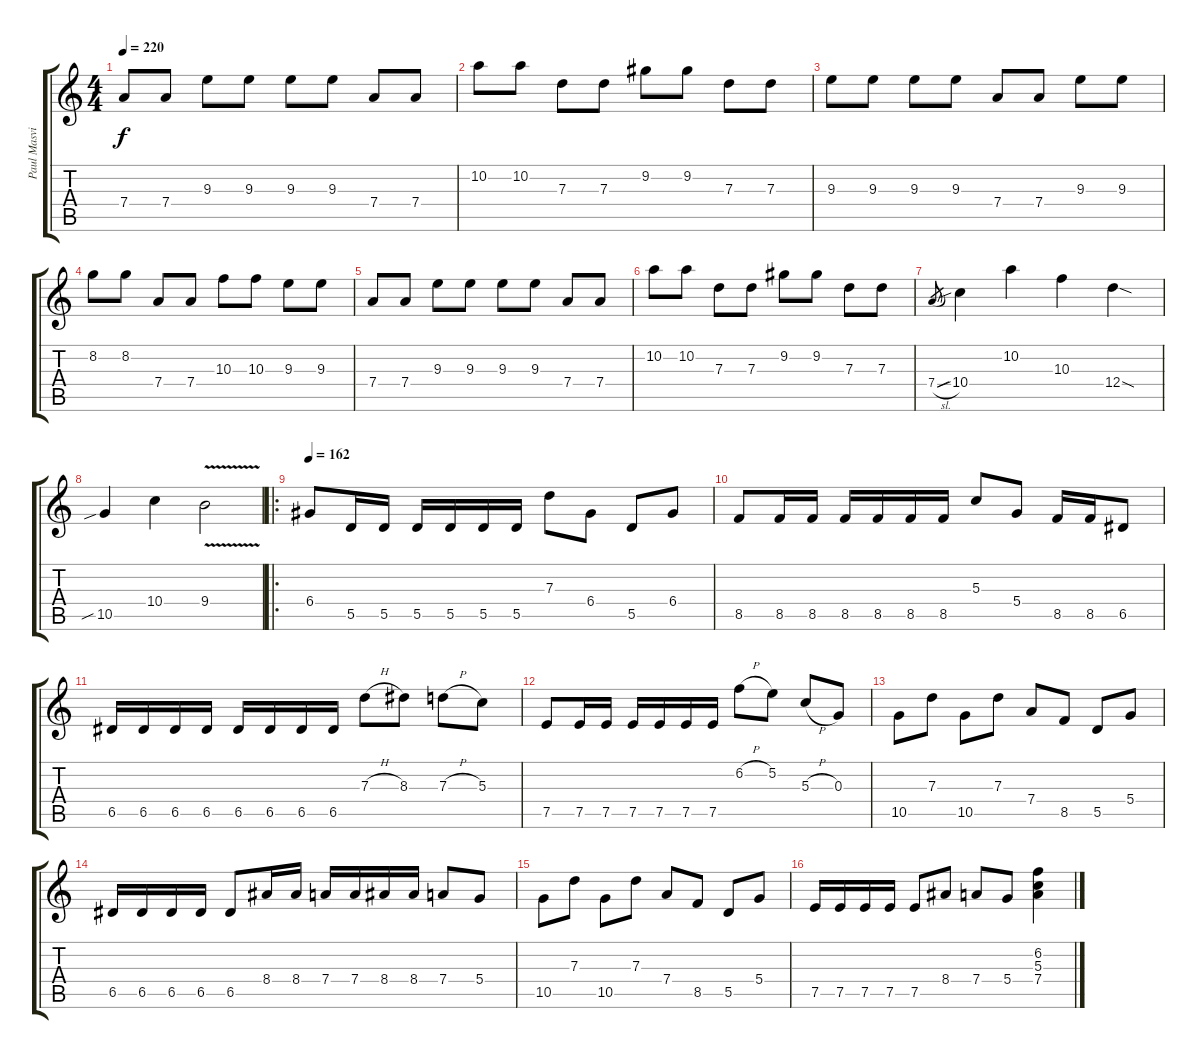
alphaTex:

\track ("Paul Masvidal" "Paul Masvi") {instrument distortionguitar}
\staff {score tabs}
\tuning (E4 B3 G3 D3 A2 E2) {hide}
\ts (4 4)
\tempo 220
\clef g2
\ks c
7.4.8{dy f} 7.4.8 9.3.8 9.3.8 9.3.8 9.3.8 7.4.8 7.4.8 |
10.2.8 10.2.8 7.3.8 7.3.8 9.2.8 9.2.8 7.3.8 7.3.8 |
9.3.8 9.3.8 9.3.8 9.3.8 7.4.8 7.4.8 9.3.8 9.3.8 |
8.2.8 8.2.8 7.4.8 7.4.8 10.3.8 10.3.8 9.3.8 9.3.8 |
7.4.8 7.4.8 9.3.8 9.3.8 9.3.8 9.3.8 7.4.8 7.4.8 |
10.2.8 10.2.8 7.3.8 7.3.8 9.2.8 9.2.8 7.3.8 7.3.8 |
7.4{sl}.8{gr} 10.4{sib}.4 10.2.4 10.3.4 12.4{sod}.4 |
10.5{sib}.4 10.4.4 9.4{v}.2 |
\ro
\tempo 162
6.4.8 5.5.16 5.5.16 5.5.16 5.5.16 5.5.16 5.5.16 7.3.8 6.4.8 5.5.8 6.4.8 |
8.5.8 8.5.16 8.5.16 8.5.16 8.5.16 8.5.16 8.5.16 5.3.8 5.4.8 8.5.16 8.5.16 6.5.8 |
6.5.16 6.5.16 6.5.16 6.5.16 6.5.16 6.5.16 6.5.16 6.5.16 7.3{h}.8 8.3.8 7.3{h}.8 5.3.8 |
7.5.8 7.5.16 7.5.16 7.5.16 7.5.16 7.5.16 7.5.16 6.2{h}.8 5.2.8 5.3{h}.8 0.3.8 |
10.5.8 7.3.8 10.5.8 7.3.8 7.4.8 8.5.8 5.5.8 5.4.8 |
6.5.16 6.5.16 6.5.16 6.5.16 6.5.8 8.4.16 8.4.16 7.4.16 7.4.16 8.4.16 8.4.16 7.4.8 5.4.8 |
10.5.8 7.3.8 10.5.8 7.3.8 7.4.8 8.5.8 5.5.8 5.4.8 |
7.5.16 7.5.16 7.5.16 7.5.16 7.5.8 8.4.8 7.4.8 5.4.8 (6.2 5.3 7.4).4
